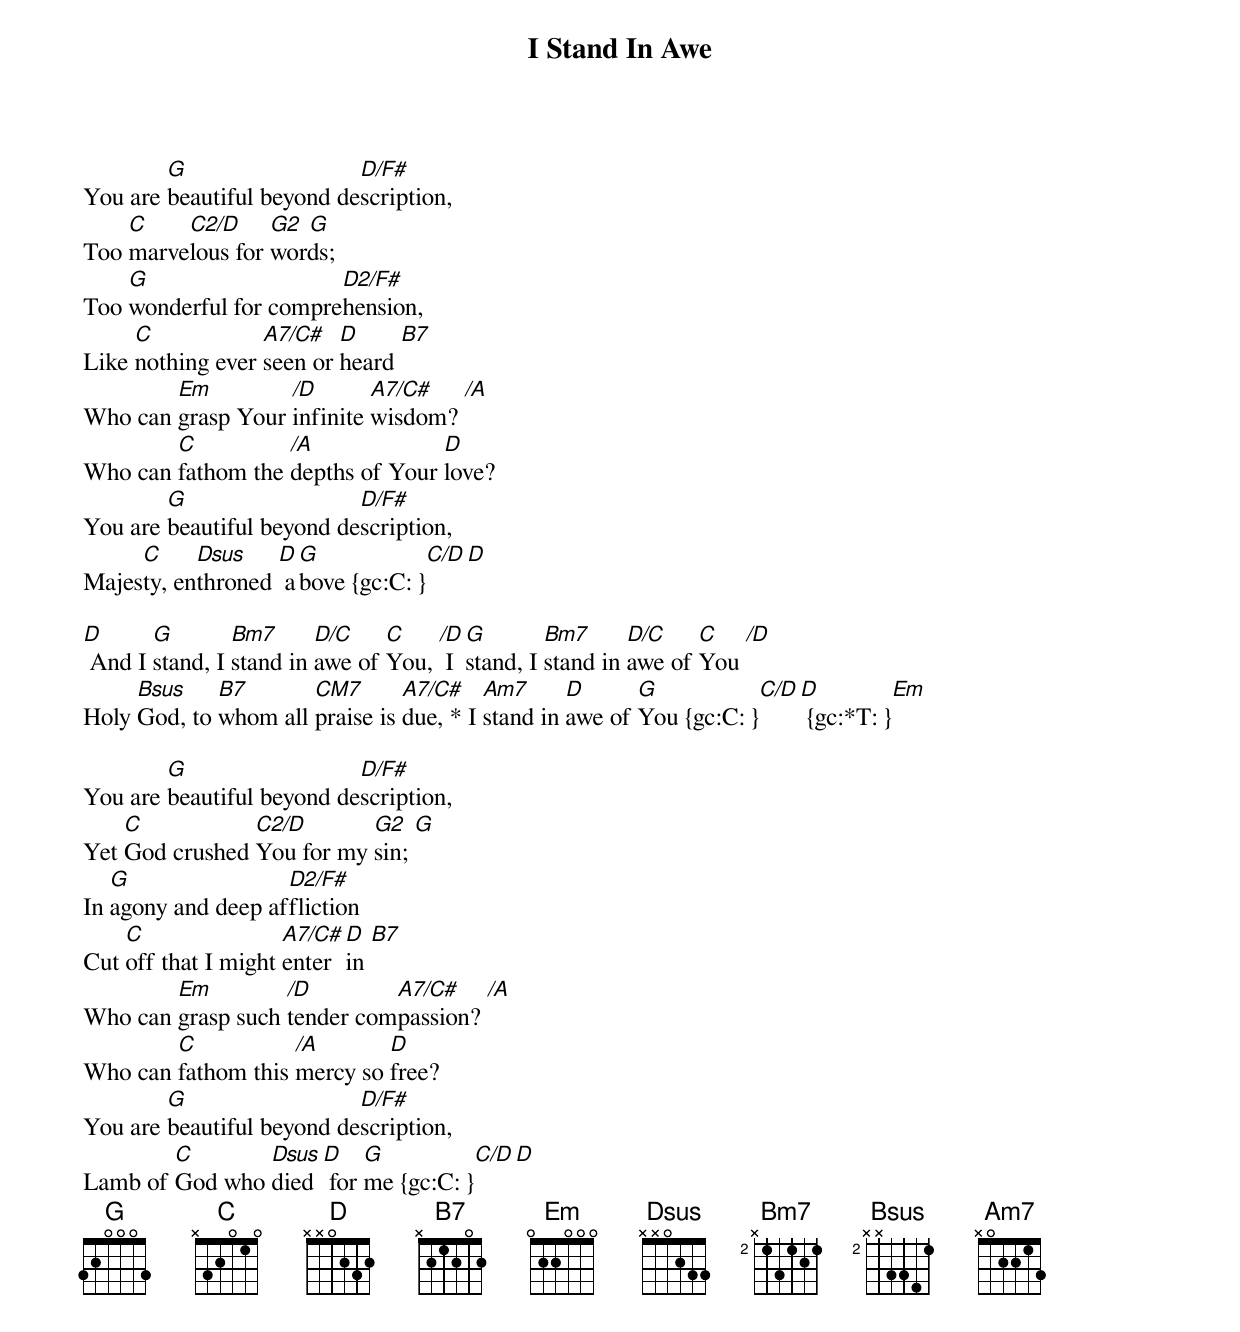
{title: I Stand In Awe}
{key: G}
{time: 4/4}
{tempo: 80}
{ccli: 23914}
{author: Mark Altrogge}
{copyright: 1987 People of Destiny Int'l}

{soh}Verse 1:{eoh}
You are [G]beautiful beyond de[D/F#]scription,
Too [C]marve[C2/D]lous for [G2  G]words;
Too [G]wonderful for compre[D2/F#]hension,
Like [C]nothing ever [A7/C#]seen or [D]heard [B7]
Who can [Em]grasp Your [/D]infinite [A7/C#]wisdom? [/A]
Who can [C]fathom the [/A]depths of Your [D]love?
You are [G]beautiful beyond de[D/F#]scription,
Majes[C]ty, en[Dsus]throned [D] a[G]bove {gc:C: }[C/D][D]

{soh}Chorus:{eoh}
[D] And I [G]stand, I [Bm7]stand in [D/C]awe of [C]You, [/D] I [G]stand, I [Bm7]stand in [D/C]awe of [C]You [/D]
Holy [Bsus]God, to [B7]whom all [CM7]praise is [A7/C#]due, * I [Am7]stand in [D]awe of [G]You {gc:C: }[C/D][D] {gc:*T: }[Em]

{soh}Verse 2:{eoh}
You are [G]beautiful beyond de[D/F#]scription,
Yet [C]God crushed [C2/D]You for my [G2]sin; [G]
In [G]agony and deep af[D2/F#]fliction
Cut [C]off that I might [A7/C#]enter [D]in [B7]
Who can [Em]grasp such [/D]tender com[A7/C#]passion? [/A]
Who can [C]fathom this [/A]mercy so [D]free?
You are [G]beautiful beyond de[D/F#]scription,
Lamb of [C]God who [Dsus]died [D] for [G]me {gc:C: }[C/D][D]
